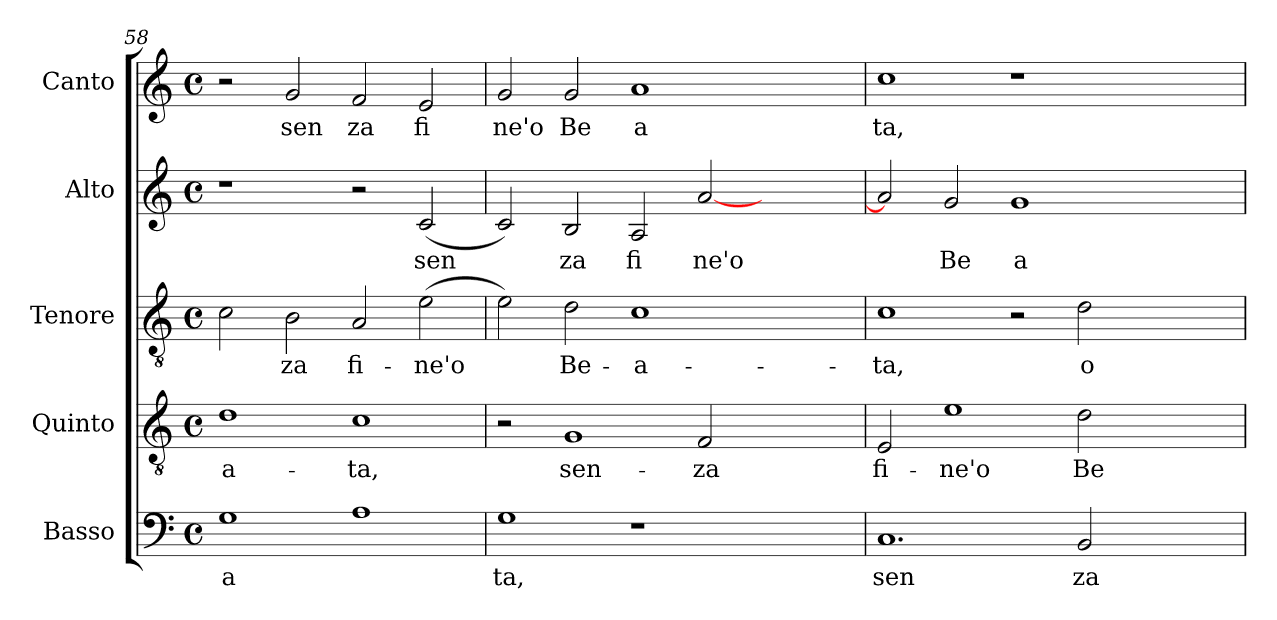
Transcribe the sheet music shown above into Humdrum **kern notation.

**kern	**text	**kern	**text	**kern	**text	**kern	**text	**kern	**text
*part5	*part5	*part4	*part4	*part3	*part3	*part2	*part2	*part1	*part1
*staff5	*staff5	*staff4	*staff4	*staff3	*staff3	*staff2	*staff2	*staff1	*staff1
*I"Basso	*	*I"Quinto	*	*I"Tenore	*	*I"Alto	*	*I"Canto	*
*clefF4	*	*clefGv2	*	*clefGv2	*	*clefG2	*	*clefG2	*
*M4/4	*	*M4/4	*	*M4/4	*	*M4/4	*	*M4/4	*
*met(c)	*	*met(c)	*	*met(c)	*	*met(c)	*	*met(c)	*
=58	=58	=58	=58	=58	=58	=58	=58	=58	=58
!	!LO:LY:b:rj	!	!LO:LY:b:cj	!	!	!	!	!	!
1G	a	1d	-a-	2c\	.	1r	.	2r	.
!	!	!	!	!	!LO:LY:b:cj	!	!	!	!LO:LY:b:cj
.	.	.	.	2B\	-za	.	.	2g/	sen
!	!	!	!LO:LY:b:cj	!	!LO:LY:b:cj	!	!	!	!LO:LY:b:cj
1A	.	1c	-ta,	2A/	fi-	2r	.	2f/	za
!	!	!	!	!	!LO:LY:b	!	!LO:LY:b	!	!LO:LY:b:cj
.	.	.	.	(>2e\	-ne'o	(<2c/	sen	2e/	fi
=59	=59	=59	=59	=59	=59	=59	=59	=59	=59
!	!LO:LY:b:cj	!	!	!	!	!	!	!	!LO:LY:b:cj
1G	ta,	2r	.	2e\)	.	2c/)	.	2g/	ne'o
!	!	!	!LO:LY:b:cj	!	!LO:LY:b:cj	!	!LO:LY:b:cj	!	!LO:LY:b:cj
.	.	1G	sen-	2d\	Be-	2B/	za	2g/	Be
!LO:N:vis=1	!	!	!	!	!LO:LY:b:cj	!	!LO:LY:b:cj	!	!LO:LY:b:cj
0r	.	.	.	1c	-a-	2A/	fi	1a	a
!	!	!	!LO:LY:b:cj	!	!	!	!LO:LY:b	!	!
.	.	2F/	-za	.	.	[<2a/	ne'o	.	.
.	.	1ryy	.	1ryy	.	1ryy	.	1ryy	.
=60	=60	=60	=60	=60	=60	=60	=60	=60	=60
!	!LO:LY:b:cj	!	!LO:LY:b:cj	!	!LO:LY:b:cj	!	!	!	!LO:LY:b:cj
1.C	sen	2E/	fi-	1c	-ta,	2a/]	.	1cc	ta,
!	!	!	!LO:LY:b:cj	!	!	!	!LO:LY:b:cj	!	!
.	.	1e	-ne'o	.	.	2g/	Be	.	.
!	!	!	!	!	!	!	!LO:LY:b:cj	!LO:N:vis=1	!
.	.	.	.	2r	.	1g	a	0r	.
!	!LO:LY:b:cj	!	!LO:LY:b:cj	!	!LO:LY:b:cj	!	!	!	!
2BB/	za	2d\	Be-	2d\	o	.	.	.	.
1ryy	.	1ryy	.	1ryy	.	1ryy	.	.	.
=	=	=	=	=	=	=	=	=	=
*-	*-	*-	*-	*-	*-	*-	*-	*-	*-
